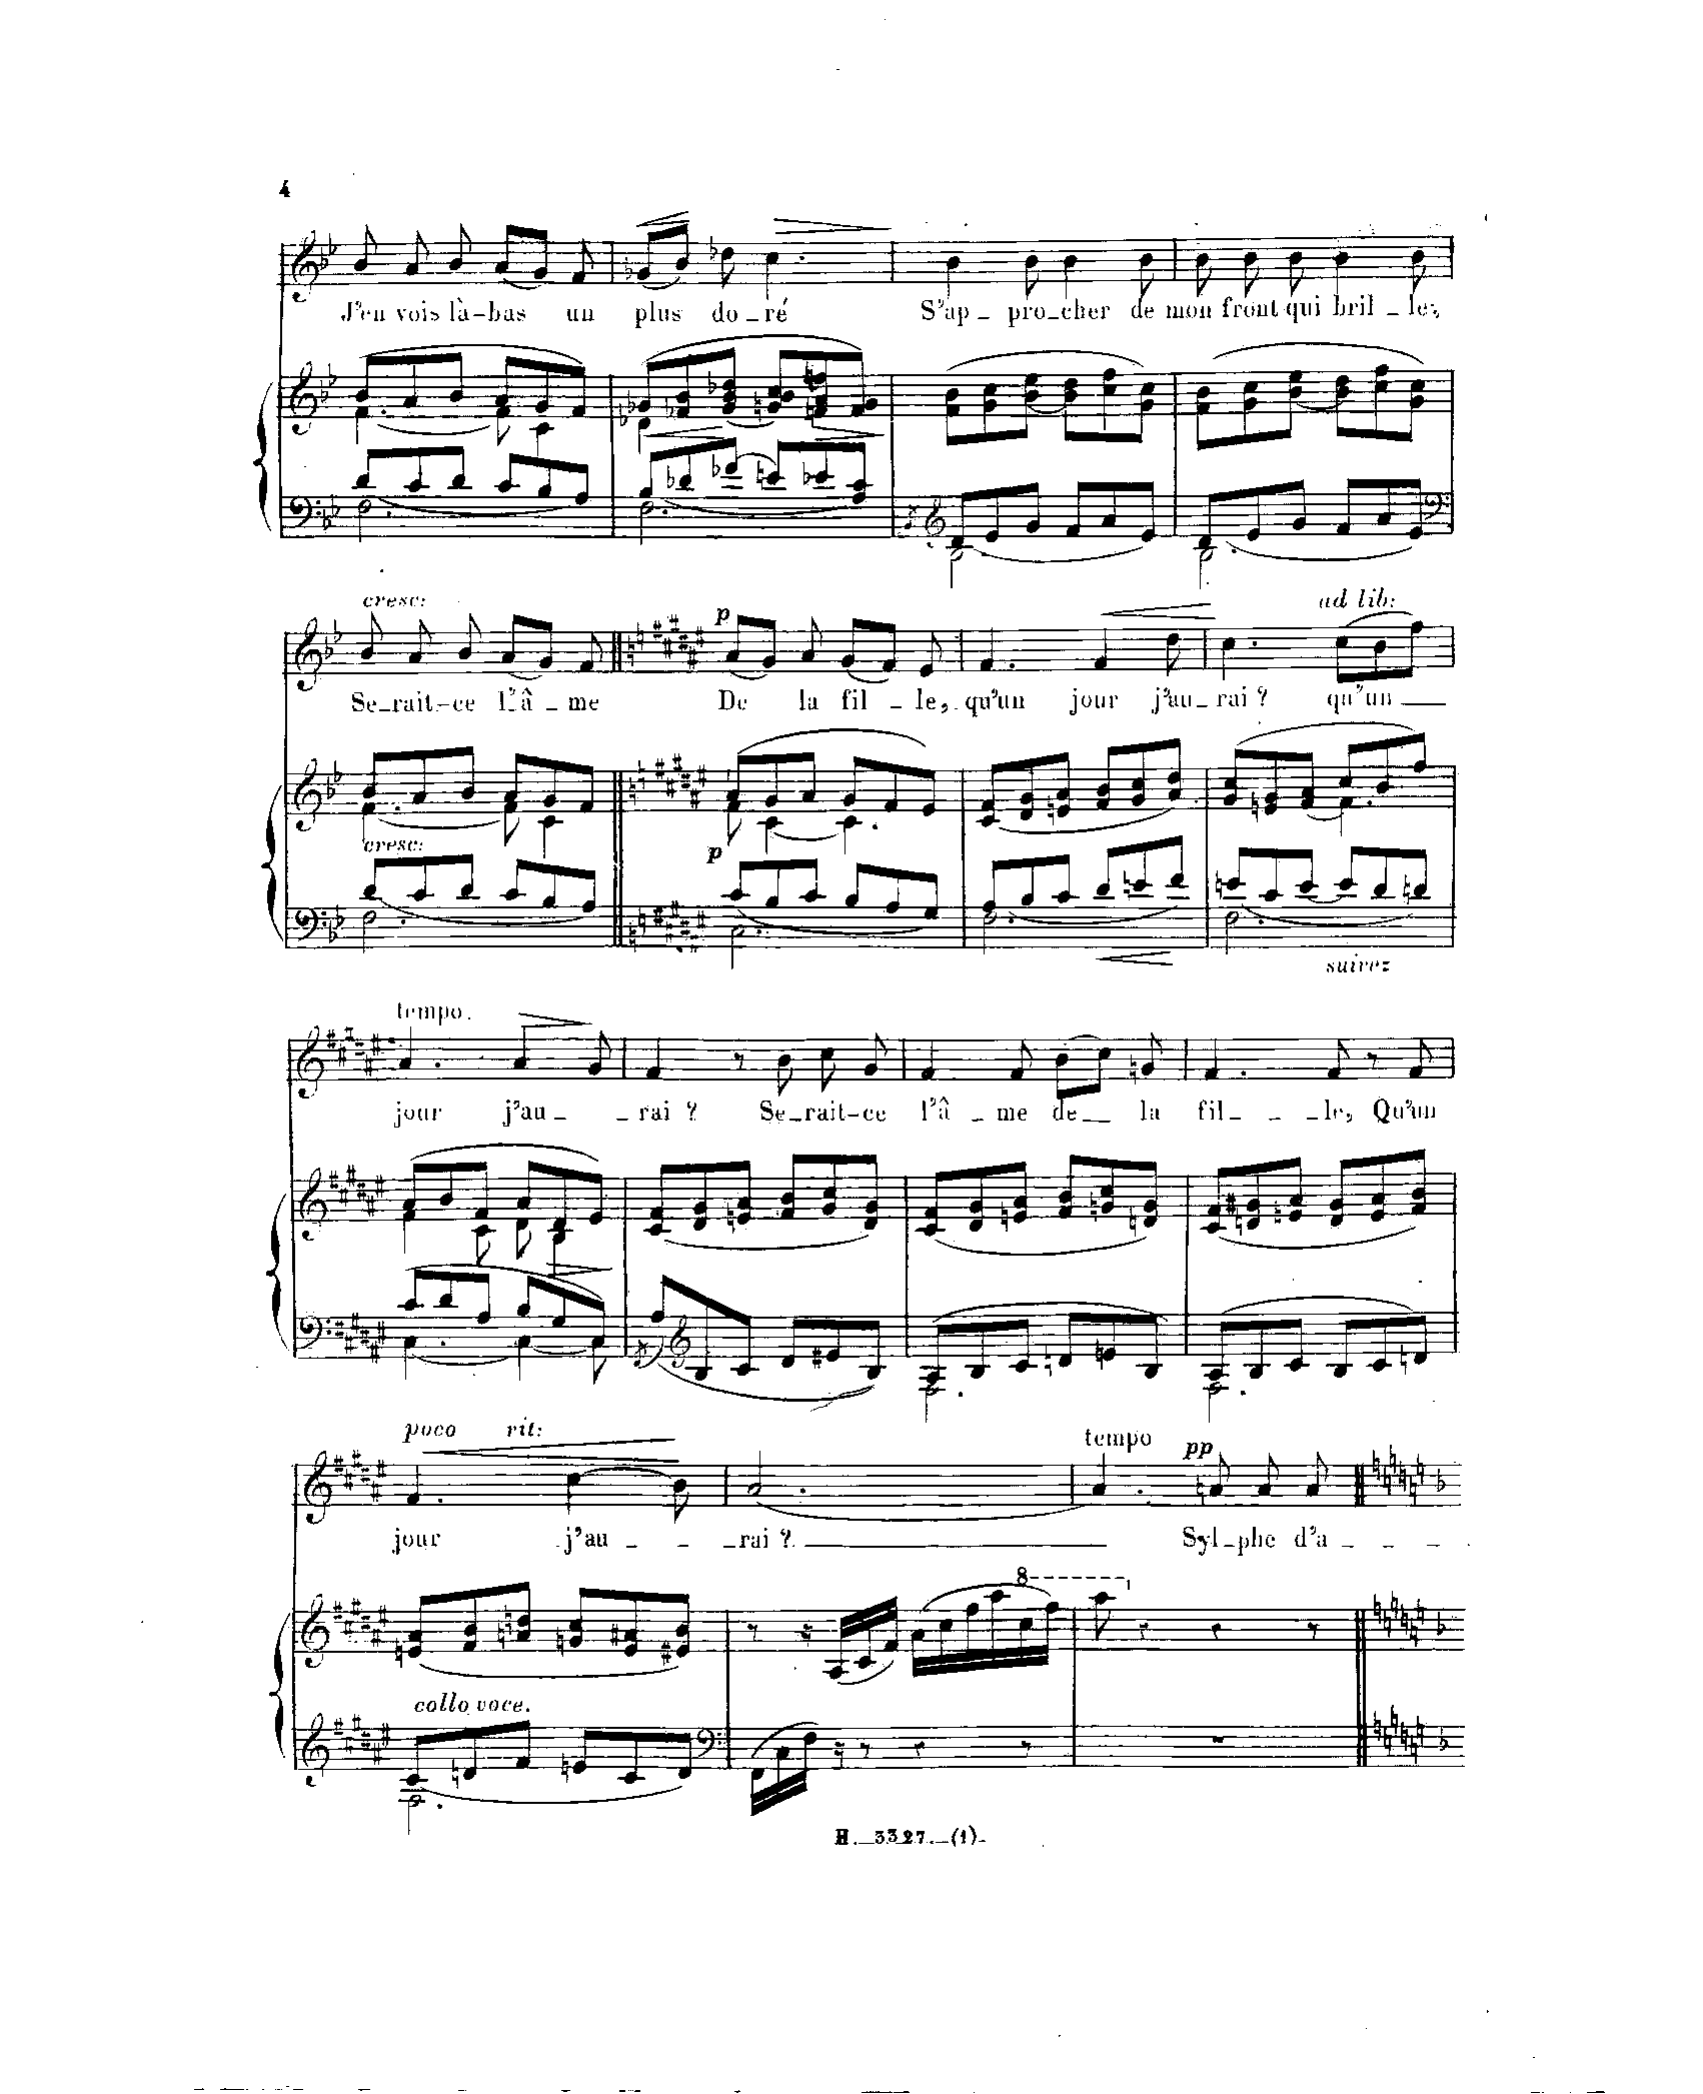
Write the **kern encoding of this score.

**kern	**kern	**dynam	**kern	**text	**dynam
*part2	*part2	*part2	*part1	*part1	*part1
*staff3	*staff2	*staff2/3	*staff1	*staff1	*staff1
*I"Piano	*	*	*I"Chant Voice	*	*
*I'Pno	*	*	*	*	*
*clefF4	*clefG2	*	*clefG2	*	*
*k[b-e-]	*k[b-e-]	*	*k[b-e-]	*	*
*M6/8	*M6/8	*	*M6/8	*	*
=39	=39	=39	=39	=39	=39
*^	*^	*	*	*	*
8d/L	2.F\	(>8b-/L	[4.f\	.	8b-/	J’en	.
8c/	.	8a/	.	.	8a/	vois	.
8d/J	.	8b-/J	.	.	8b-/	là-	.
8c/L	.	8a/L	8f\]	.	(8a/L	-bas	.
8B-/	.	8g/	4c\	.	8g/J)	.	.
8A/J	.	8f/J)	.	.	8f/	un	.
=40	=40	=40	=40	=40	=40	=40	=40
!	!	!	!	!LO:HP:b	!	!	!LO:HP:b
8B-/L	2.F\	(>8g-X/L	4d-X\	<	(8g-X/L	plus	<
8d-X/	.	8f-X/ 8b-/	.	.	8b-/J)	.	.
8f-X/J	.	(8g-/ 8b-/ 8dd-X/J	2ryy	[	8dd-X\	do-	[
!	!	!	!	!	!	!	!LO:HP:b
8en/L	.	8gn/ 8b-/ 8cc/L)	.	.	4.cc\	-ré	>
!	!	!	!	!LO:HP:b	!	!	!
8e-X/	.	8fn/ 8a/ 8ffn/	.	>	.	.	.
8A/ 8c/J	.	8f/ 8g/J)	.	.	.	.	.
*v	*v	*	*	*	*	*	*
*	*v	*v	*	*	*	*
.	.	]	.	.	]
=41	=41	=41	=41	=41	=41
8qg/	.	.	.	.	.
*^	*	*	*	*	*
8d/L	2.B-\	(8f/ 8b-/L	.	4b-\	S'ap-	.
8e-/	.	8g/ 8cc/	.	.	.	.
8g/J	.	[8b-/ 8ee-/J)	.	8b-\	-pro-	.
8f/L	.	(8b-\] 8dd\L	.	4b-\	-cher	.
8a/	.	8cc\ 8ff\	.	.	.	.
8e-/J	.	8g\ 8cc\J)	.	8b-\	de	.
=42	=42	=42	=42	=42	=42	=42
8d/L	2.B-\	(8f/ 8b-/L	.	8b-\	mon	.
8e-/	.	8g/ 8cc/	.	8b-\	front	.
8g/J	.	[8b-/ 8ee-/J	.	8b-\	qui	.
8f/L	.	8b-\] 8dd\L	.	4b-\	bril-	.
8a/	.	8cc\ 8ff\	.	.	.	.
8e-/J	.	8g\ 8cc\J)	.	8b-\	-le,	.
=43	=43	=43	=43	=43	=43	=43
*clefF4	*	*	*	*	*	*
*	*	*^	*	*	*	*
!	!	!	!	!	!LO:TX:a:i:t=cresc.	!	!
!	!	!LO:TX:b:i:t=cresc.	!	!	!	!	!
8d/L	2.F\	8b-/L	[4.f\	.	8b-/	Se-	.
8c/	.	8a/	.	.	8a/	-rait-	.
8d/J	.	8b-/J	.	.	8b-/	-ce	.
8c/L	.	8a/L	8f\]	.	(8a/L	l'â-	.
8B-/	.	8g/	4c\	.	8g/J)	.	.
8A/J	.	8f/J	.	.	8f/	-me	.
=44||	=44||	=44||	=44||	=44||	=44||	=44||	=44||
*k[f#c#g#d#a#e#]	*	*k[f#c#g#d#a#e#]	*	*	*k[f#c#g#d#a#e#]	*	*
!	!	!	!	!LO:DY:b	!	!	!LO:DY:a
8c#/L	2.C#\	(>8a#/L	8f#\	p	(8a#/L	De	p
8B/	.	8g#/	[4c#\	.	8g#/J)	.	.
8c#/J	.	8a#/J	.	.	8a#/	la	.
8B/L	.	8g#/L	4.c#\]	.	(8g#/L	fil-	.
8A#/	.	8f#/	.	.	8f#/J)	.	.
8G#/J	.	8e#/J)	.	.	8e#/	-le,	.
*	*	*v	*v	*	*	*	*
=45	=45	=45	=45	=45	=45	=45
8A#/L	2.F#\	(<8c#/ 8f#/L	.	4.f#/	qu'un	.
8B/	.	8d#/ 8g#/	.	.	.	.
8c#/J	.	8en/ 8a#/J	.	.	.	.
!	!	!	!	!	!	!LO:HP:b
8d#/L	.	8f#/ 8b/L	.	4f#/	jour	<
8en/	.	8g#/ 8cc#/	.	.	.	.
8f#/J	.	8a#/ 8dd#/J)	.	8dd#\	j'au-	.
*v	*v	*	*	*	*	*
.	.	.	.	.	[
=46	=46	=46	=46	=46	=46
*^	*^	*	*	*	*
8en/L	2.F#\	(>8g#/ 8cc#/L	4.ryy	.	4.cc#\	-rai?	.
8c#/	.	8en/ 8g#/	.	.	.	.	.
[<8e/J	.	[<8f#/ 8a#/J	.	.	.	.	.
!	!	!	!	!	!LO:TX:i:t=ad lib	!	!
!LO:TX:i:t=suivez	!	!	!	!	!	!	!
8e/L]	.	8cc#/L	4.f#\]	.	(8cc#\L	qu'un	.
8d#/	.	8b/	.	.	8b\	.	.
8dn/J	.	8ff#/J)	.	.	8ff#\J)	.	.
=47	=47	=47	=47	=47	=47	=47	=47
!	!	!	!	!	!LO:TX:a:t=tempo	!	!
8c#/L	[4.C#\	(8a#/L	4f#\	.	4.a#/	jour	.
8d#/	.	8b/	.	.	.	.	.
8A#/J	.	8f#/J	8c#\	.	.	.	.
!	!	!	!	!	!	!	!LO:HP:b
8B/L	4C#\_	8a#/L	8d#\	.	4a#/	j'au-	>
!	!	!	!	!LO:HP:b	!	!	!
8G#/	.	8d#/	4B\	>	.	.	.
8C#/J	8C#\]	8e#/J)	.	.	8g#/	.	]
*v	*v	*	*	*	*	*	*
*	*v	*v	*	*	*	*
.	.	]	.	.	.
=48	=48	=48	=48	=48	=48
8qFF#/	.	.	.	.	.
8A#/L	(8c#/ 8f#/L	.	4f#/	-rai?	.
*clefG2	*	*	*	*	*
8B/	8d#/ 8g#/	.	.	.	.
8c#/J	8en/ 8a#/J	.	8r	.	.
8d#/L	8f#/ 8b/L	.	8b\	Se-	.
8e#X/	8g#/ 8cc#/	.	8cc#\	-rait-	.
8B/J	8d#/ 8g#/J)	.	8g#/	-ce	.
=49	=49	=49	=49	=49	=49
*^	*	*	*	*	*
8A#/L	2.F#\	(8c#/ 8f#/L	.	4f#/	l'â-	.
8B/	.	8d#/ 8g#/	.	.	.	.
8c#/J	.	8en/ 8a#/J	.	8f#/	-me	.
8dn/L	.	8f#/ 8b/L	.	(8b\L	de	.
8en/	.	8gn/ 8cc#/	.	8cc#\J)	.	.
8B/J	.	8dn/ 8g/J)	.	8gn/	la	.
=50	=50	=50	=50	=50	=50	=50
8A#/L	2.F#\	(8c#/ 8f#/L	.	4.f#/	fil-	.
8B/	.	8dn/ 8g#X/	.	.	.	.
8c#/J	.	8en/ 8a#/J	.	.	.	.
8B/L	.	8d/ 8g#/L	.	8f#/	-le,	.
8c#/	.	8e/ 8a#/	.	8r	.	.
8dn/J	.	8f#/ 8b/J)	.	8f#/	Qu'un	.
=51	=51	=51	=51	=51	=51	=51
!	!	!	!	!LO:TX:i:t=poco rit.	!	!
!	!	!LO:TX:i:t=colla voce	!	!	!	!
!	!	!	!	!	!	!LO:HP:b
8c#/L	2.F#\	(8en/ 8a#/L	.	4.f#/	jour	<
8dn/	.	8f#/ 8b/	.	.	.	.
8f#/J	.	8an/ 8ddn/J	.	.	.	.
8en/L	.	8gn/ 8cc#/L	.	(4cc#\	j'au-	.
8c#/	.	8e/ 8a#X/	.	.	.	.
8d/J	.	8e#X/ 8b/J)	.	8b\)	.	.
*v	*v	*	*	*	*	*
.	.	.	.	.	[
=52	=52	=52	=52	=52	=52
*clefF4	*	*	*	*	*
16FF#\LL	8r	.	[2.a#/	-rai?	.
16C#\	.	.	.	.	.
16F#\JJ	16r	.	.	.	.
16r	(16A#/LL	.	.	.	.
8r	16c#/	.	.	.	.
.	16f#/JJ)	.	.	.	.
4r	(16a#\LL	.	.	.	.
.	16cc#\	.	.	.	.
.	16ff#\	.	.	.	.
.	16aa#\	.	.	.	.
*	*8va	*	*	*	*
8r	16ccc#\	.	.	.	.
.	16fff#\JJ)	.	.	.	.
=53	=53	=53	=53	=53	=53
!	!	!	!LO:TX:a:t=tempo	!	!
2.r	8aaa#\	.	4.a#/]	.	.
*	*X8va	*	*	*	*
.	4r	.	.	.	.
!	!	!	!	!	!LO:DY:a
.	4r	.	8an/	Syl-	pp
.	.	.	8a/	-phe	.
.	8r	.	8a/	d’a-	.
=||	=||	=||	=||	=||	=||
*-	*-	*-	*-	*-	*-
